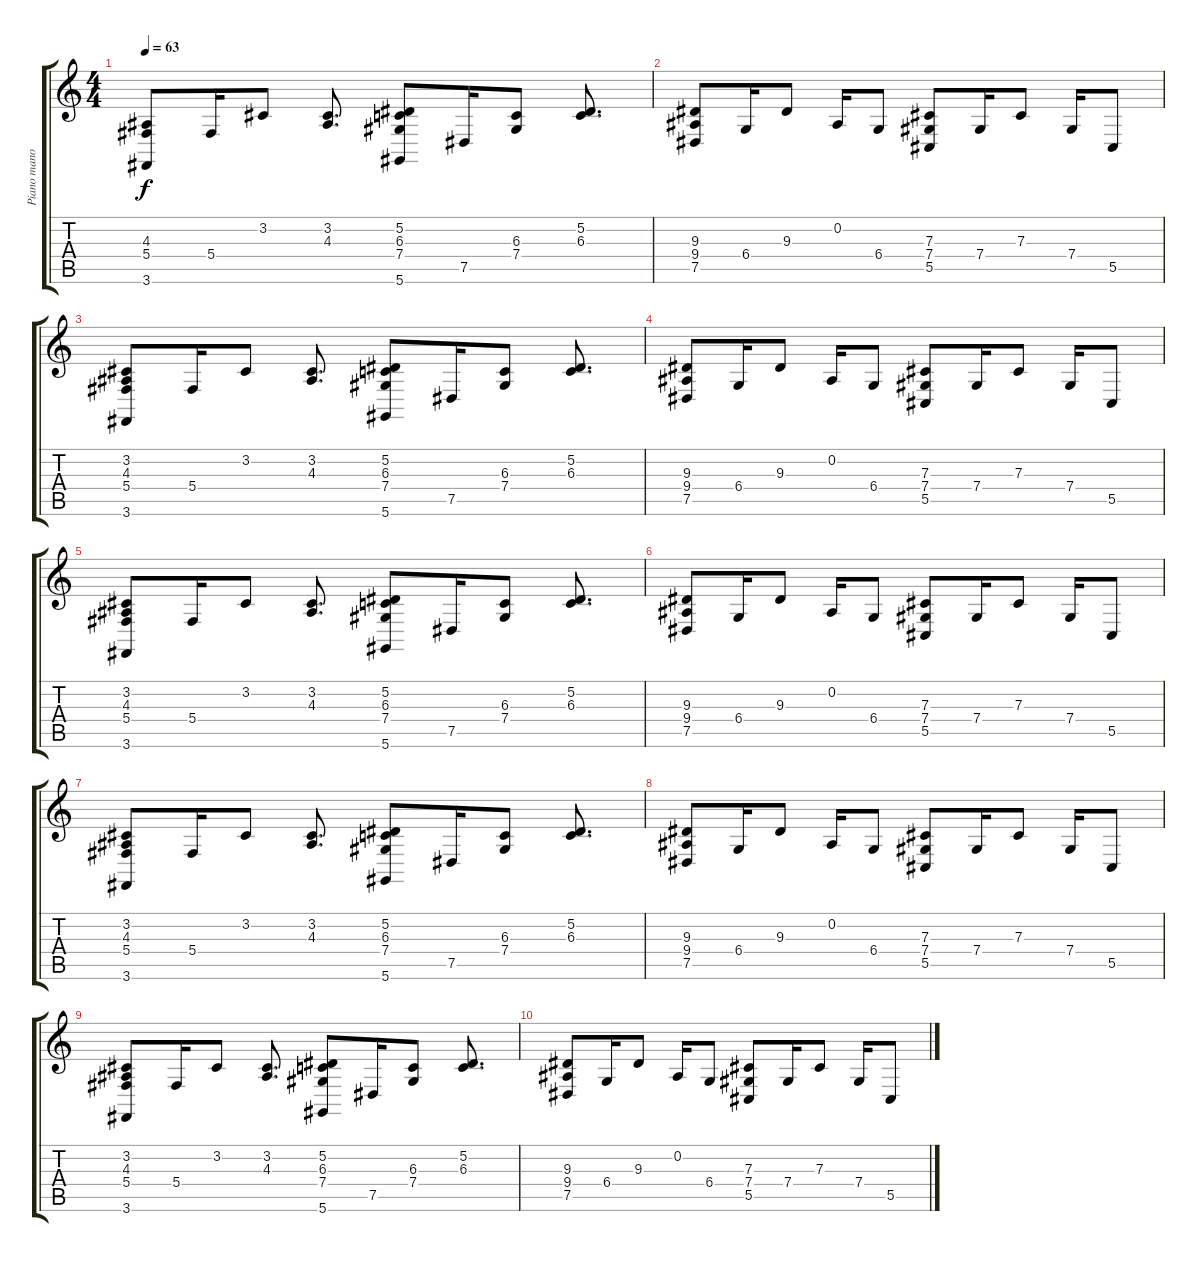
\track ("Piano mano izq." "Piano mano") {instrument brightacousticpiano}
\staff {score tabs}
\tuning (Eb4 Bb3 Gb3 Db3 Ab2 Eb2) {hide}
\ts (4 4)
\tempo 63
\clef g2
\ks c
(4.3 5.4 3.6).8{dy f} 5.4.16 3.2.8 (3.2 4.3).8{d} (5.2 6.3 7.4 5.6).8 7.5.16 (6.3 7.4).8 (5.2 6.3).8{d} |
(9.3 9.4 7.5).8 6.4.16 9.3.8 0.2.16 6.4.8 (7.3 7.4 5.5).8 7.4.16 7.3.8 7.4.16 5.5.8 |
(3.2 4.3 5.4 3.6).8 5.4.16 3.2.8 (3.2 4.3).8{d} (5.2 6.3 7.4 5.6).8 7.5.16 (6.3 7.4).8 (5.2 6.3).8{d} |
(9.3 9.4 7.5).8 6.4.16 9.3.8 0.2.16 6.4.8 (7.3 7.4 5.5).8 7.4.16 7.3.8 7.4.16 5.5.8 |
(3.2 4.3 5.4 3.6).8 5.4.16 3.2.8 (3.2 4.3).8{d} (5.2 6.3 7.4 5.6).8 7.5.16 (6.3 7.4).8 (5.2 6.3).8{d} |
(9.3 9.4 7.5).8 6.4.16 9.3.8 0.2.16 6.4.8 (7.3 7.4 5.5).8 7.4.16 7.3.8 7.4.16 5.5.8 |
(3.2 4.3 5.4 3.6).8 5.4.16 3.2.8 (3.2 4.3).8{d} (5.2 6.3 7.4 5.6).8 7.5.16 (6.3 7.4).8 (5.2 6.3).8{d} |
(9.3 9.4 7.5).8 6.4.16 9.3.8 0.2.16 6.4.8 (7.3 7.4 5.5).8 7.4.16 7.3.8 7.4.16 5.5.8 |
(3.2 4.3 5.4 3.6).8{volume 0} 5.4.16 3.2.8 (3.2 4.3).8{d} (5.2 6.3 7.4 5.6).8 7.5.16 (6.3 7.4).8 (5.2 6.3).8{d} |
(9.3 9.4 7.5).8 6.4.16 9.3.8 0.2.16 6.4.8 (7.3 7.4 5.5).8 7.4.16 7.3.8 7.4.16 5.5.8
